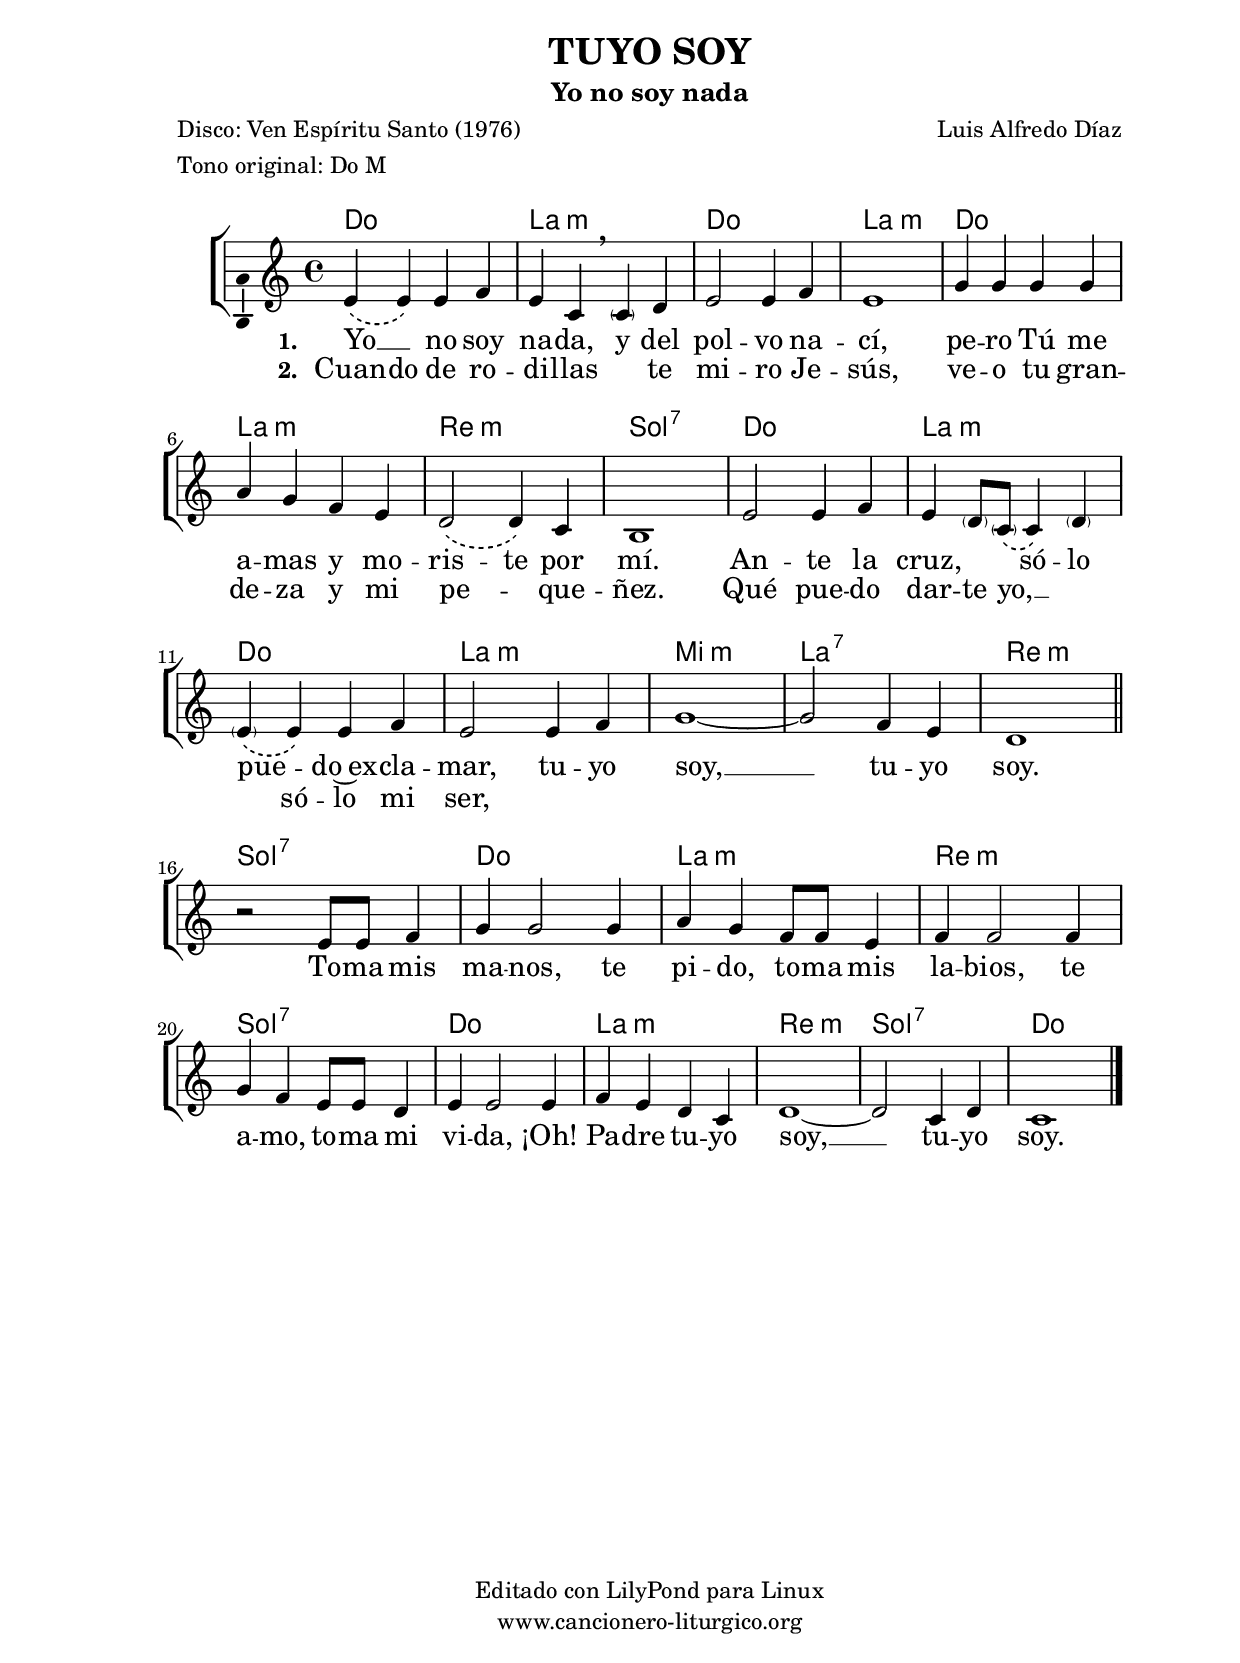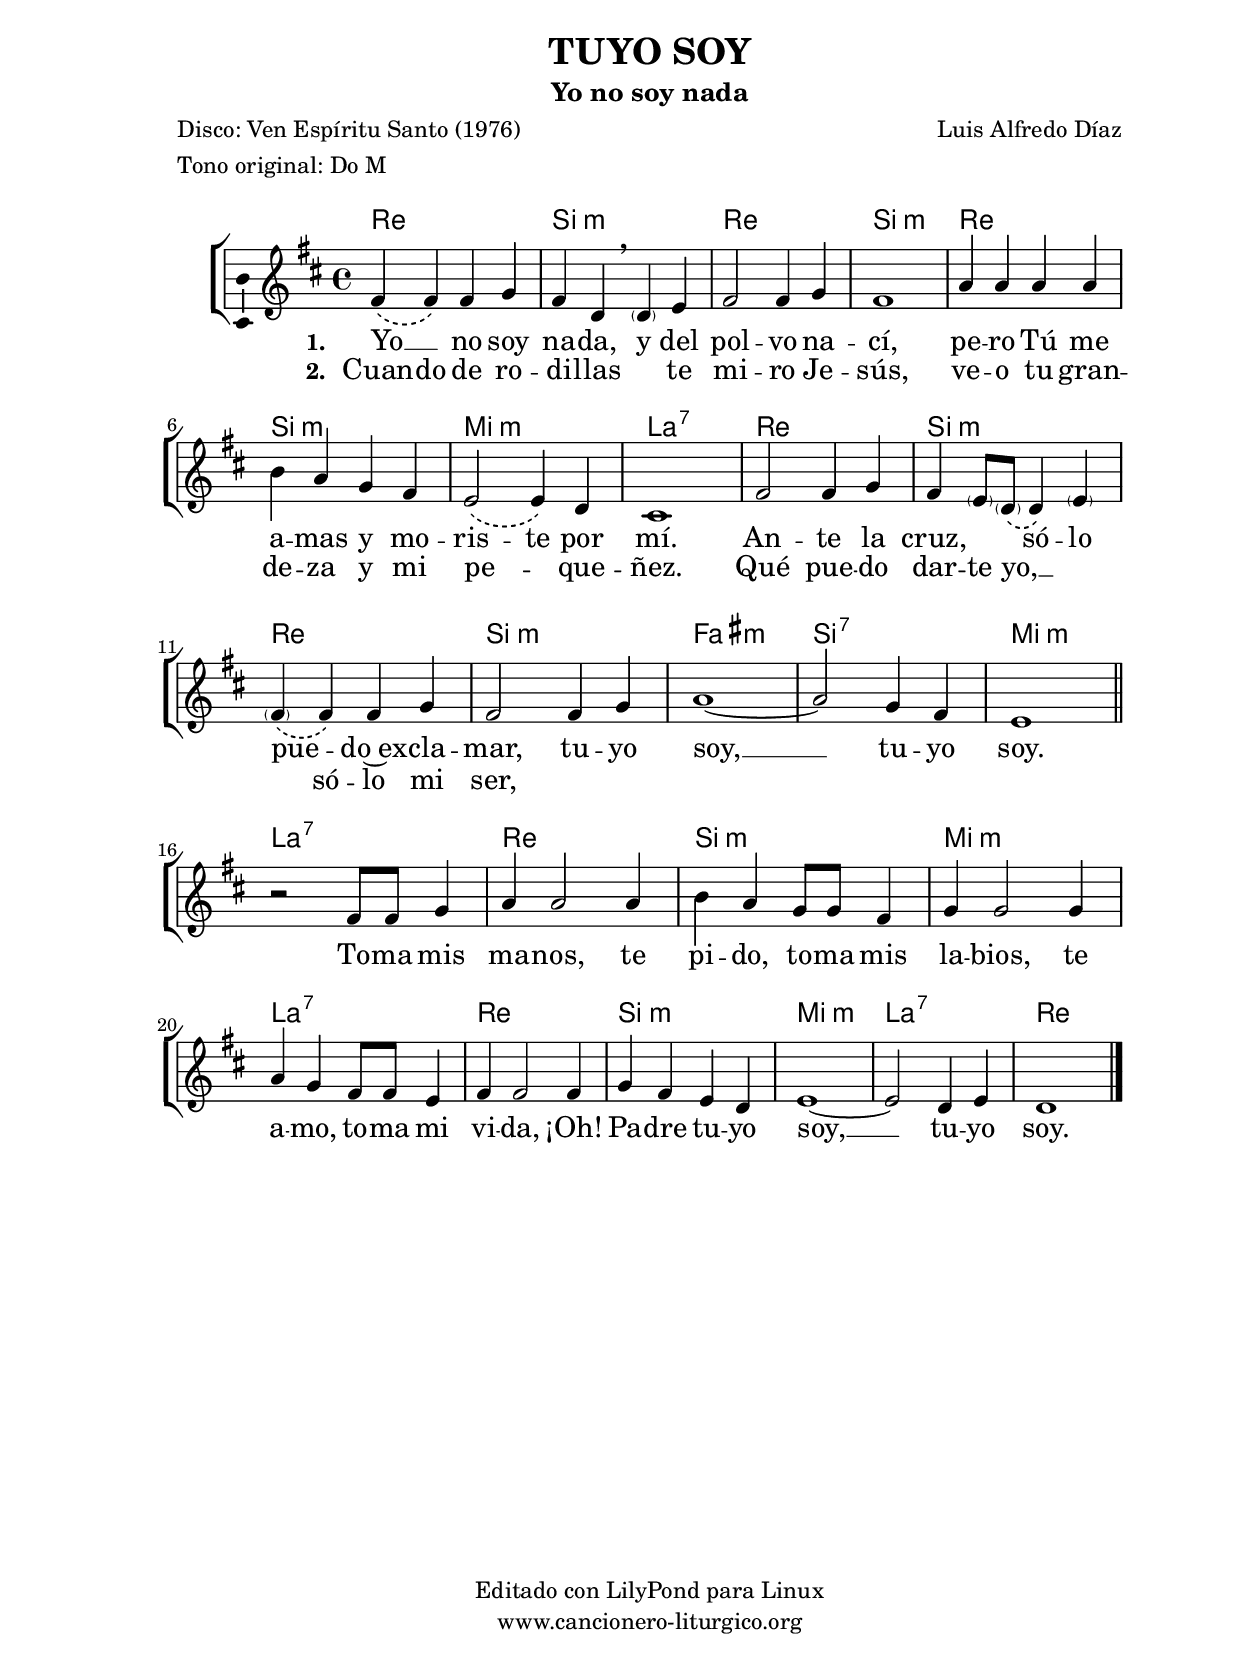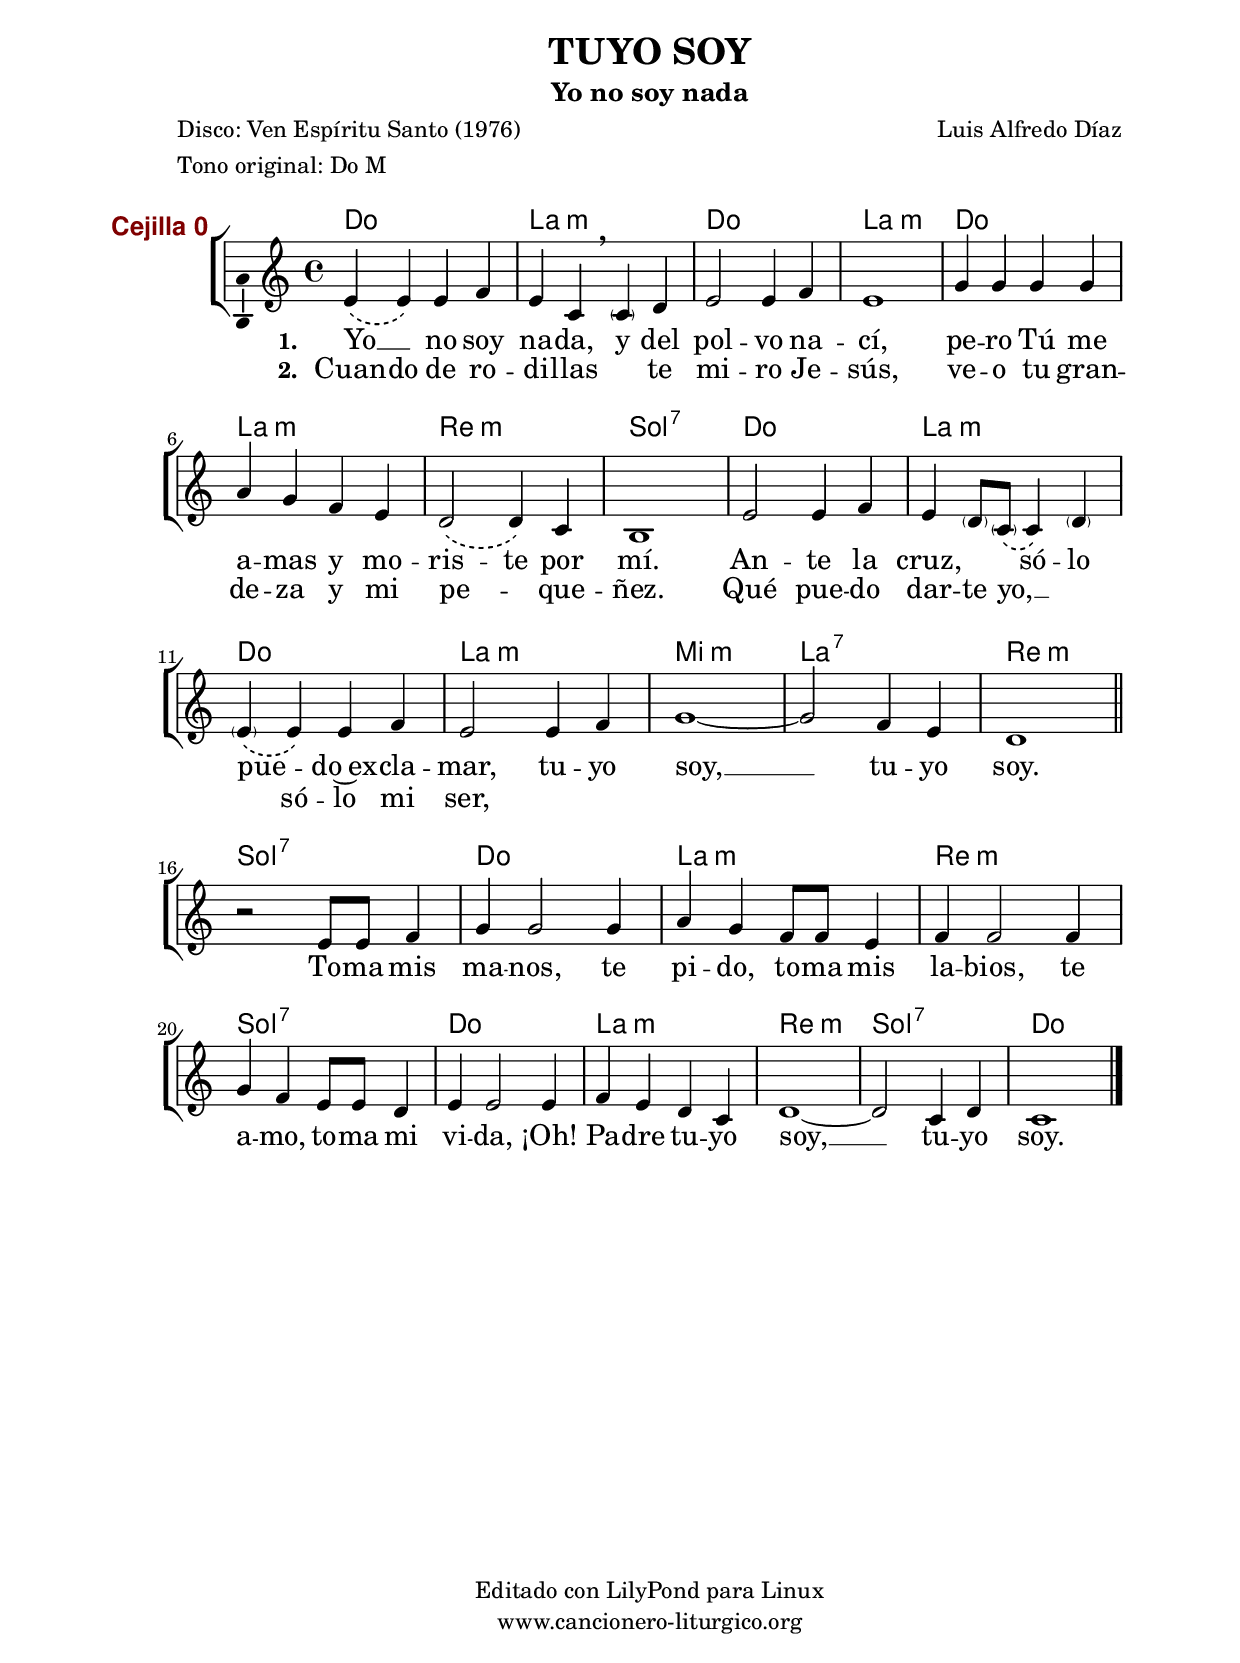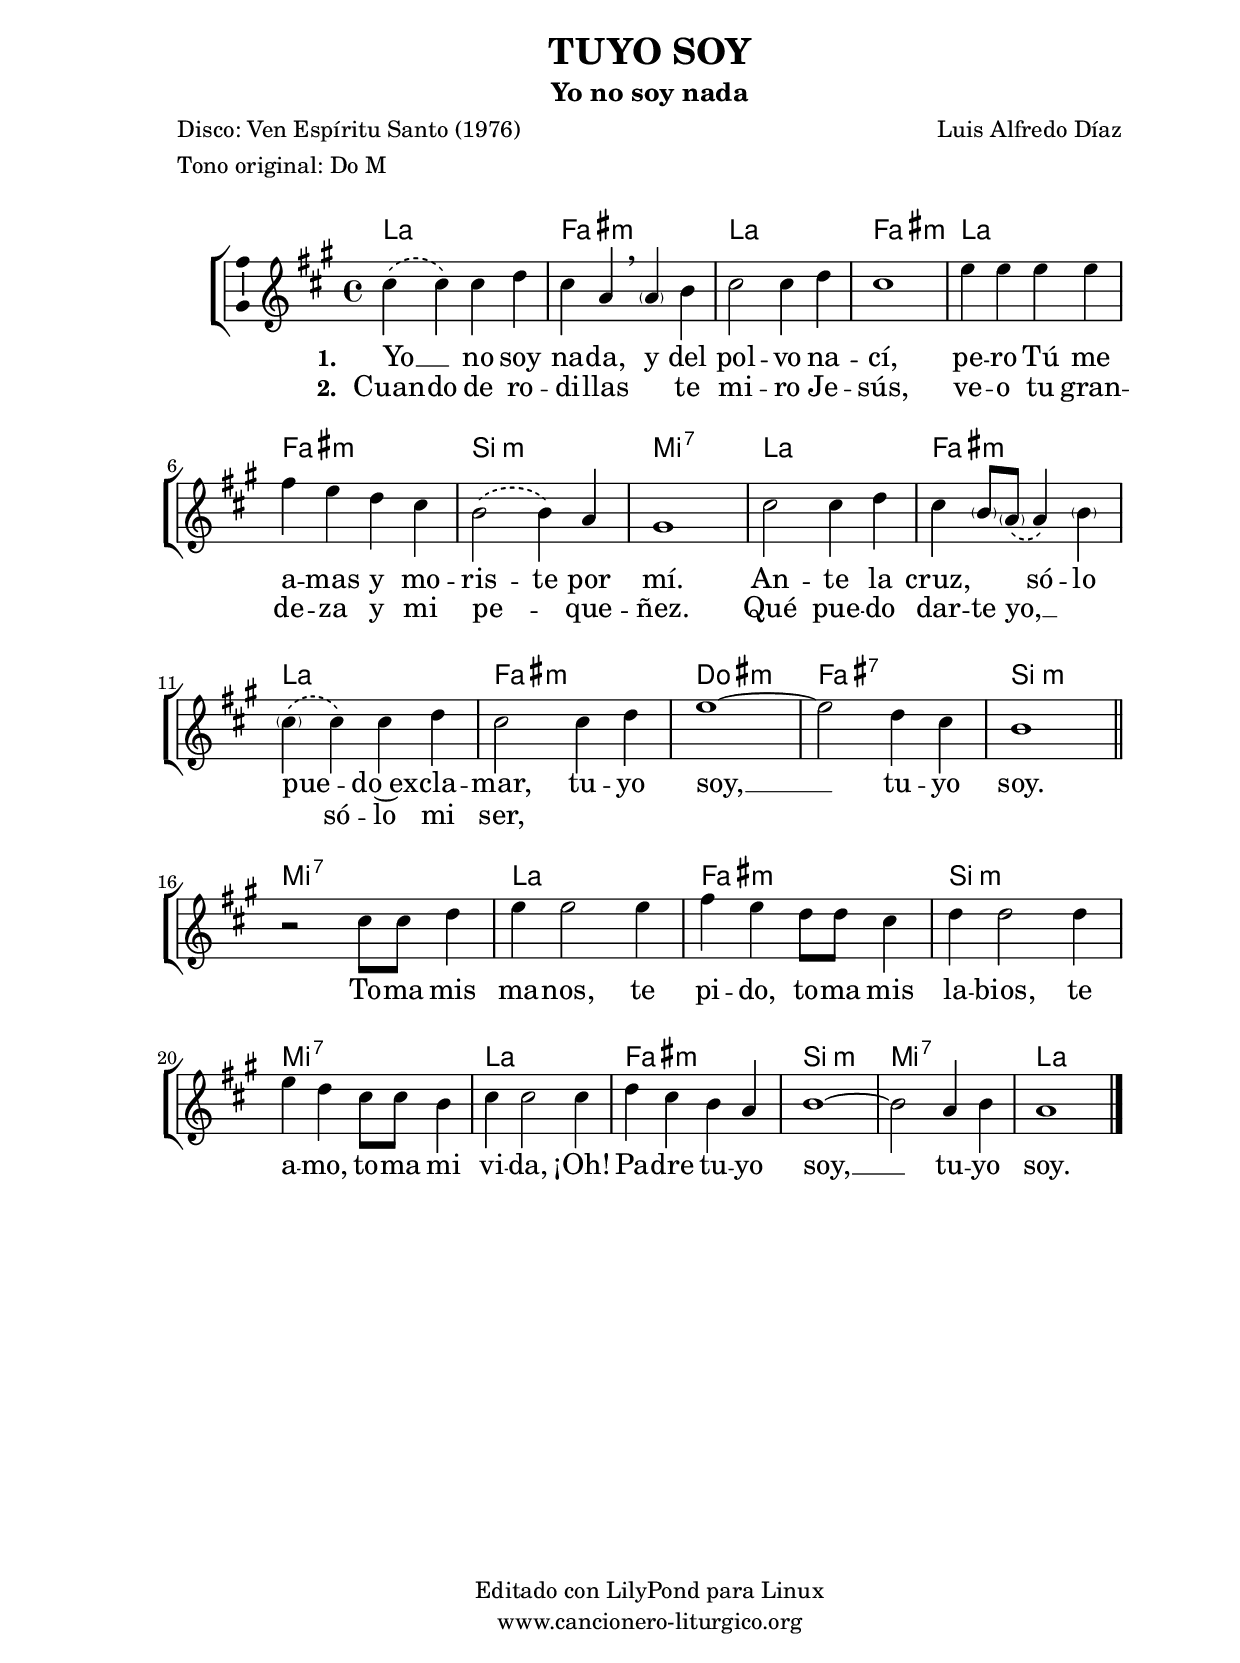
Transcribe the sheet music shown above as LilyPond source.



%versión de lilypond para la que se ha escrito esta partitura:
\version "2.16.0"

	%Tamaño papel
	#(set-default-paper-size "a4")
	%Tamaño partitura
	#(set-global-staff-size 20)
	%No responde al pulsar sobre una nota
	#(ly:set-option 'point-and-click #f)

%parámetros del encabezamiento:
\header {
	title = "TUYO SOY"
	subtitle = "Yo no soy nada"
	composer = "Luis Alfredo Díaz"
	poet = "Disco: Ven Espíritu Santo (1976)"
	meter = "Tono original: Do M"
	arranger = ""
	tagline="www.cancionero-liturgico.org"
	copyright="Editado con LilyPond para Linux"
	tiempo = ""
	usos = "Ofertorio"
	letra = ""
	}

%parámetros asociados al papel:
\paper  {
	oddHeaderMarkup = \markup {\fill-line { \on-the-fly #not-first-page \fromproperty #'header:title \on-the-fly #not-first-page \fromproperty #'header:composer }}
	evenHeaderMarkup = \markup {\fill-line { \fromproperty #'header:composer \fromproperty #'header:title }}
	#(set-paper-size "a4")
	print-page-number = ##f
	first-page-number = 1
	print-first-page-number = ##f
%	head-separation = 3.0 \cm
	top-margin = 2.0 \cm
	bottom-margin = 0.5\cm
%%%	bottom-margin = -2.0\cm
	left-margin = 3.0 \cm
	line-width = 16.0 \cm 
	indent = 8\mm
	interscoreline = 2.\mm
	between-system-space = 15\mm
%	para que las partituras no llenen la hoja:
	ragged-bottom = ##t
%	idem para la última hoja:
	ragged-last-bottom = ##f
%	para que las partituras llenen el ancho del papel:
	ragged-last = ##f
	after-title-space = 2.5 \cm
%page-count=1
%system-count=8

	%Flexible Vertical Spacing
%	markup-markup-spacing =
%	#'((basic-distance . 15) (minimum-distance . 15) (padding . 3))
	markup-system-spacing =
	#'((basic-distance . 15) (minimum-distance . 15) (padding . 3))
	system-system-spacing =
	#'((basic-distance . 15) (minimum-distance . 15) (padding . 3))
	score-system-spacing =
	#'((basic-distance . 15) (minimum-distance . 15) (padding . 5))
%	top-system-spacing = % header
%	#'((basic-distance . 8) (minimum-distance . 0) (padding . 0))
%	top-markup-spacing =
%	#'((basic-distance . 20) (minimum-distance . 20) (padding . 0))
	last-bottom-spacing = % footer
	#'((basic-distance . 5) (minimum-distance . 5) (padding . 0))
%	score-markup-spacing =
%	#'((basic-distance . 16) (minimum-distance . 13) (padding . 0))

	}


%parámetros que afectan a toda la partitura:
global =  {
	%clave de sol (G):
	\clef G
	%armadura:
%%%	\transpose a c
	\key c \major
	\tempo 4=100
	\set Score.tempoHideNote = ##t
	}


acordes = {
	\italianChords
	\chordmode {
%%%	\transpose a c
{

c1 a:m c a:m c a:m d:m g:7
c a:m c a:m e:m a:7 d:m

g:7
c a:m d:m g:7
c a:m d:m g:7
c

	}
	}
}

melodia = 
%%%\transpose a c
{
	\relative c{
	\time 4/4
%%%	\partial 4*1

\phrasingSlurDashed

e'4 \(e\) e f
e c \breathe \parenthesize c d
e2 e4 f
e1
g4 g g g
a g f e
d2 \(d4\) c
b1
e2 e4 f
e4 \parenthesize d8 \parenthesize c8 \(c4\) \parenthesize d
\parenthesize e4 \(e\) e f
e2 e4 f
g1~
g2 f4 e
d1

\bar "||"
\break

r2 e8 e f4
g g2 g4
a g f8 f e4
f f2 f4
g f e8 e d4
e e2 e4
f e d c
d1~
d2 c4 d
c1

	\bar "|."
	}
	}


texto = \lyricmode {
\set stanza =#"1. " Yo __ _ no soy na -- da,
y del pol -- vo na -- cí,
pe -- ro Tú me a -- mas
y mo -- ris -- te por mí.
An -- te la cruz, "  " "  "
só -- lo pue -- _ do~ex -- cla -- mar,
tu -- yo soy, __ tu -- yo soy.
To -- ma mis ma -- nos, te pi -- do,
to -- ma mis la -- bios, te a -- mo,
to -- ma mi vi -- da,
¡Oh! Pa -- dre tu -- yo soy, __ tu -- yo soy.

	}

textodos = \lyricmode {
\set stanza =#"2. " Cuan -- do de ro -- di -- llas
"  " te mi -- ro Je -- sús,
ve -- o tu gran -- de -- za
y mi pe -- _ que -- ñez.
Qué pue -- do dar -- te yo, __ _ "  "
"  " só -- lo mi ser,

	}


acordesStaff = \context ChordNames = acordesStaff <<
	\set chordChanges = ##t
	\acordes
	>>


%%%%%%%%%%%%%%%%%%%%%%%%%%%%%%%%%%% CEJILLA %%%%%%%%%%%%%%%%%%%%%%%%%%%%%%%%%%%
acordescejilla = {
%%%	\override ChordNames.ChordName #'font-size = #-1
%%%	\override ChordNames.ChordName #'font-series = #'bold
	\transpose c c {
		\acordes
		}
	}

acordescejillaStaff = \context ChordNames = acordescejillaStaff <<
	\set Staff.instrumentName = \markup \with-color #darkred \larger \bold \sans "Cejilla 0"
	\set chordChanges = ##t
	\acordescejilla
	>>
%%%%%%%%%%%%%%%%%%%%%%%%%%%%%%%%%%% CEJILLA %%%%%%%%%%%%%%%%%%%%%%%%%%%%%%%%%%%


vozStaff = \context Voice = vozStaff
\with {\consists "Ambitus_engraver"}
<<
%	\set Staff.instrumentName = ""
%	\set Staff.shortInstrumentName = ""
%	\set Staff.midiInstrument = #"clarinet"
%	\set Staff.midiInstrument = #"cello"
%	\set Staff.midiInstrument = #"flute"
	\set Staff.midiInstrument = #"electric guitar (jazz)"
%	\set Staff.midiInstrument = #"english horn"
%	\set Staff.midiInstrument = #"violin"
%	\set Staff.midiInstrument = #"glockenspiel"
	\set Staff.midiMinimumVolume = #0.7
	\set Staff.midiMaximumVolume = #0.9
	\global
	\melodia
	>>

textoStaff = \context Lyrics = textoStaff <<
	\lyricsto vozStaff \texto
	>>

textodosStaff = \context Lyrics = textodosStaff <<
	\lyricsto vozStaff \textodos
	>>


\book {
	\score {
		\context ChoirStaff {
			\override StaffGroup.SystemStartBracket #'collapse-height = #1
			\override Score.SystemStartBar #'collapse-height = #1
			<<
			\acordesStaff
			\vozStaff
			\textoStaff
			\textodosStaff
			>>
			}
		\layout {
	    		\context {
				\Lyrics
				\override LyricText #'font-size = #2
				}
	   		 \context {
				\Score
				\override StaffSymbol #'staff-space = #(magstep +3)
				}
			}
		}
	\score {
		\unfoldRepeats
		\context ChoirStaff {
			<<
			\acordesStaff
			\vozStaff
			>>
			}
		\midi {
	  		\context {
	  			\Score
				tempoWholesPerMinute = #(ly:make-moment 70 4)
				}
			}
		}
	}


%Partitura para guitarra
#(define output-suffix "G")
\book {
	\score {
		\context ChoirStaff {
			\override StaffGroup.SystemStartBracket #'collapse-height = #1
			\override Score.SystemStartBar #'collapse-height = #1
			<<
			\acordescejillaStaff
			\vozStaff
			\textoStaff
			\textodosStaff
			>>
			}
		\layout {
%%%%%%%%%%%%%%%%%%%%%%%%%%%%%%%%%%% CEJILLA %%%%%%%%%%%%%%%%%%%%%%%%%%%%%%%%%%%
			\context {
				\ChordNames \consists Instrument_name_engraver
				}
%%%%%%%%%%%%%%%%%%%%%%%%%%%%%%%%%%% CEJILLA %%%%%%%%%%%%%%%%%%%%%%%%%%%%%%%%%%%
	    		\context {
				\Lyrics
				\override LyricText #'font-size = #2
				}
	   		 \context {
				\Score
				\override StaffSymbol #'staff-space = #(magstep +3)
				}
			}
		}
	}


#(define output-suffix "C")
\book {
	\score {
		\context ChoirStaff {
			\override StaffGroup.SystemStartBracket #'collapse-height = #1
			\override Score.SystemStartBar #'collapse-height = #1
\transpose c d
			<<
			\acordesStaff
			\vozStaff
			\textoStaff
			\textodosStaff
			>>
			}
		\layout {
	    		\context {
				\Lyrics
				\override LyricText #'font-size = #2
				}
	   		 \context {
				\Score
				\override StaffSymbol #'staff-space = #(magstep +3)
				}
			}
		}
	}


#(define output-suffix "S")
\book {
	\score {
		\context ChoirStaff {
			\override StaffGroup.SystemStartBracket #'collapse-height = #1
			\override Score.SystemStartBar #'collapse-height = #1
\transpose c a
			<<
			\acordesStaff
			\vozStaff
			\textoStaff
			\textodosStaff
			>>
			}
		\layout {
	    		\context {
				\Lyrics
				\override LyricText #'font-size = #2
				}
	   		 \context {
				\Score
				\override StaffSymbol #'staff-space = #(magstep +3)
				}
			}
		}
	}


